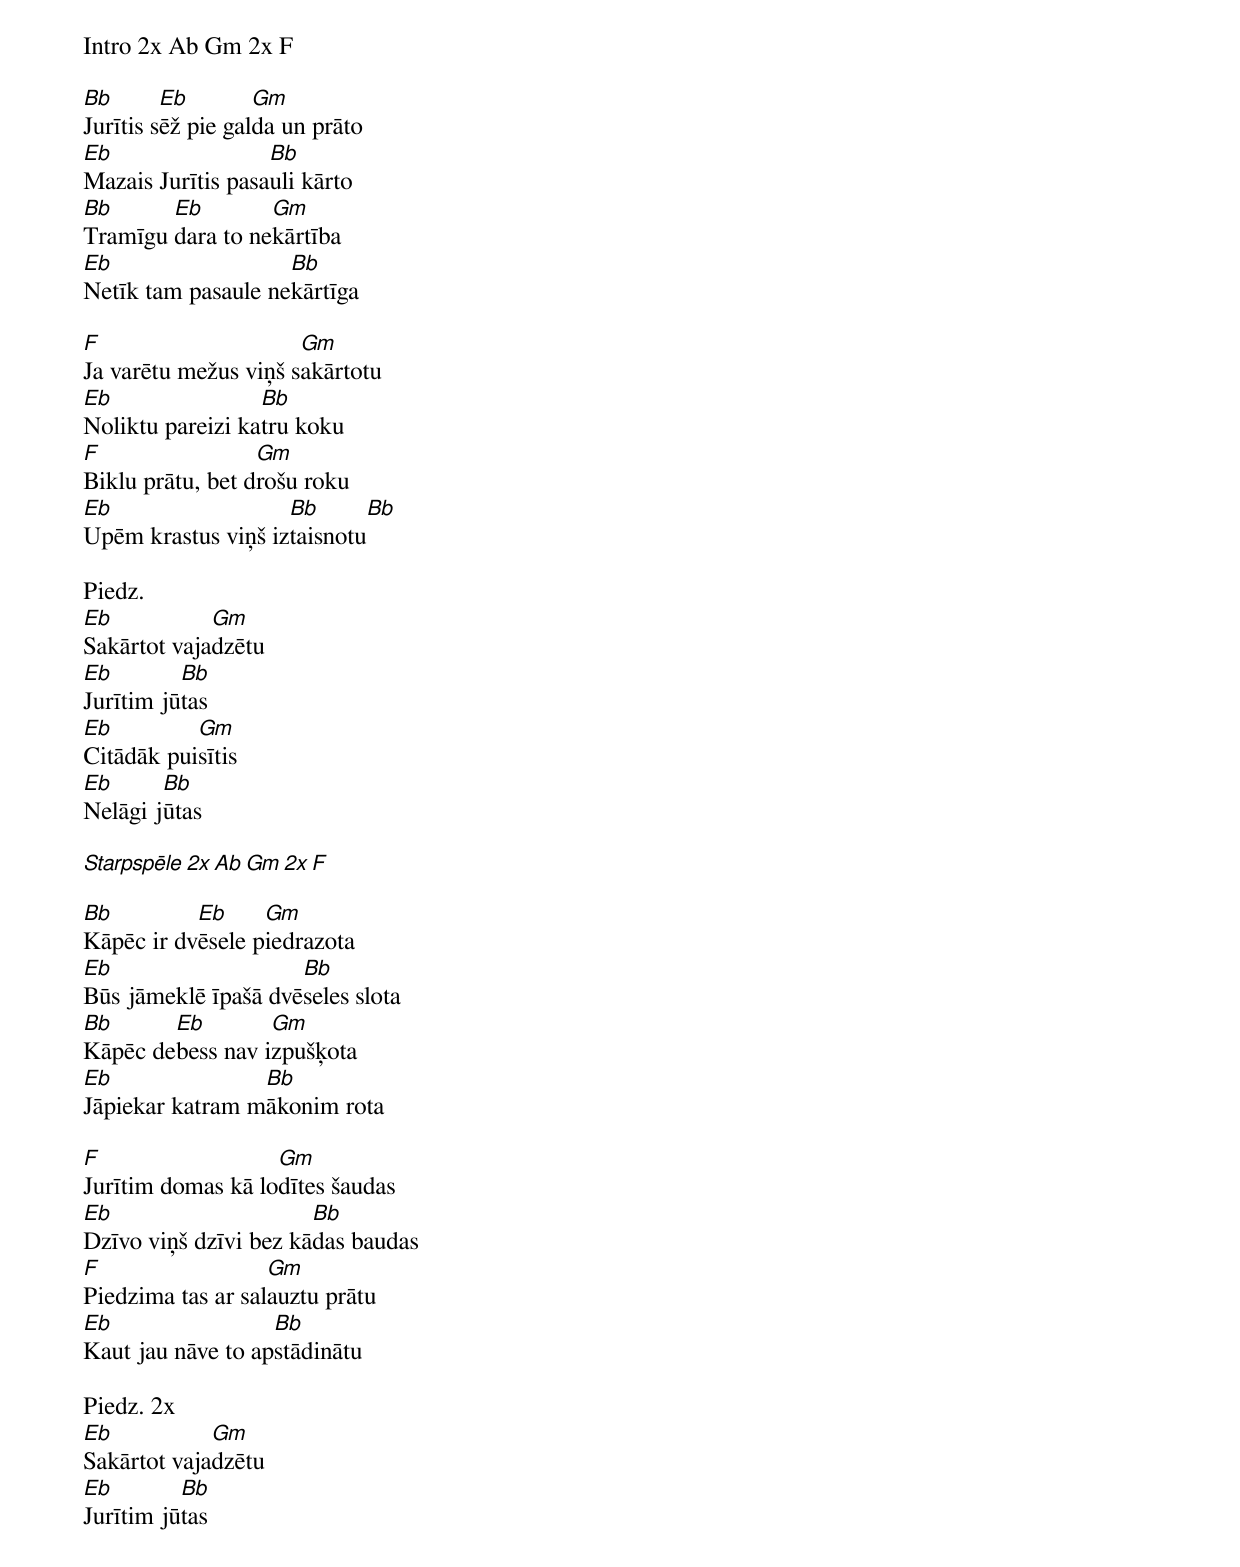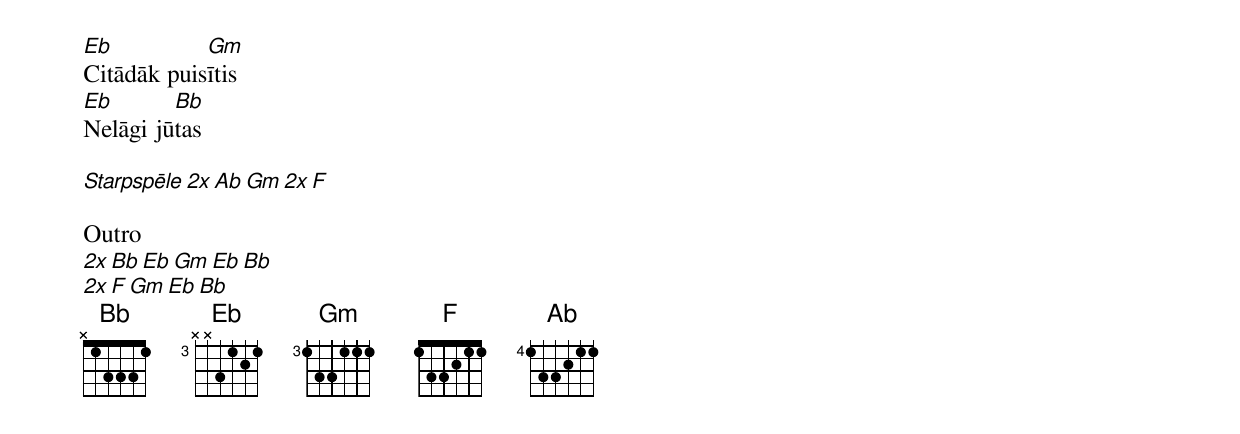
Intro 2x Ab Gm 2x F

Bb       Eb        Gm
Jurītis sēž pie galda un prāto
Eb                 Bb
Mazais Jurītis pasauli kārto
Bb      Eb        Gm
Tramīgu dara to nekārtība
Eb                  Bb
Netīk tam pasaule nekārtīga

F                     Gm
Ja varētu mežus viņš sakārtotu
Eb                Bb
Noliktu pareizi katru koku
F                 Gm
Biklu prātu, bet drošu roku
Eb                  Bb          Bb
Upēm krastus viņš iztaisnotu

Piedz.
Eb           Gm
Sakārtot vajadzētu
Eb        Bb
Jurītim jūtas
Eb         Gm
Citādāk puisītis
Eb      Bb
Nelāgi jūtas

Starpspēle 2x Ab Gm 2x F

Bb         Eb     Gm
Kāpēc ir dvēsele piedrazota
Eb                   Bb
Būs jāmeklē īpašā dvēseles slota
Bb      Eb        Gm
Kāpēc debess nav izpušķota
Eb               Bb
Jāpiekar katram mākonim rota

F                  Gm
Jurītim domas kā lodītes šaudas
Eb                     Bb
Dzīvo viņš dzīvi bez kādas baudas
F                  Gm
Piedzima tas ar salauztu prātu
Eb                 Bb
Kaut jau nāve to apstādinātu

Piedz. 2x
Eb           Gm
Sakārtot vajadzētu
Eb        Bb
Jurītim jūtas
Eb          Gm
Citādāk puisītis
Eb       Bb
Nelāgi jūtas

Starpspēle 2x Ab Gm 2x F

Outro
2x Bb  Eb  Gm  Eb  Bb
2x F  Gm  Eb  Bb
